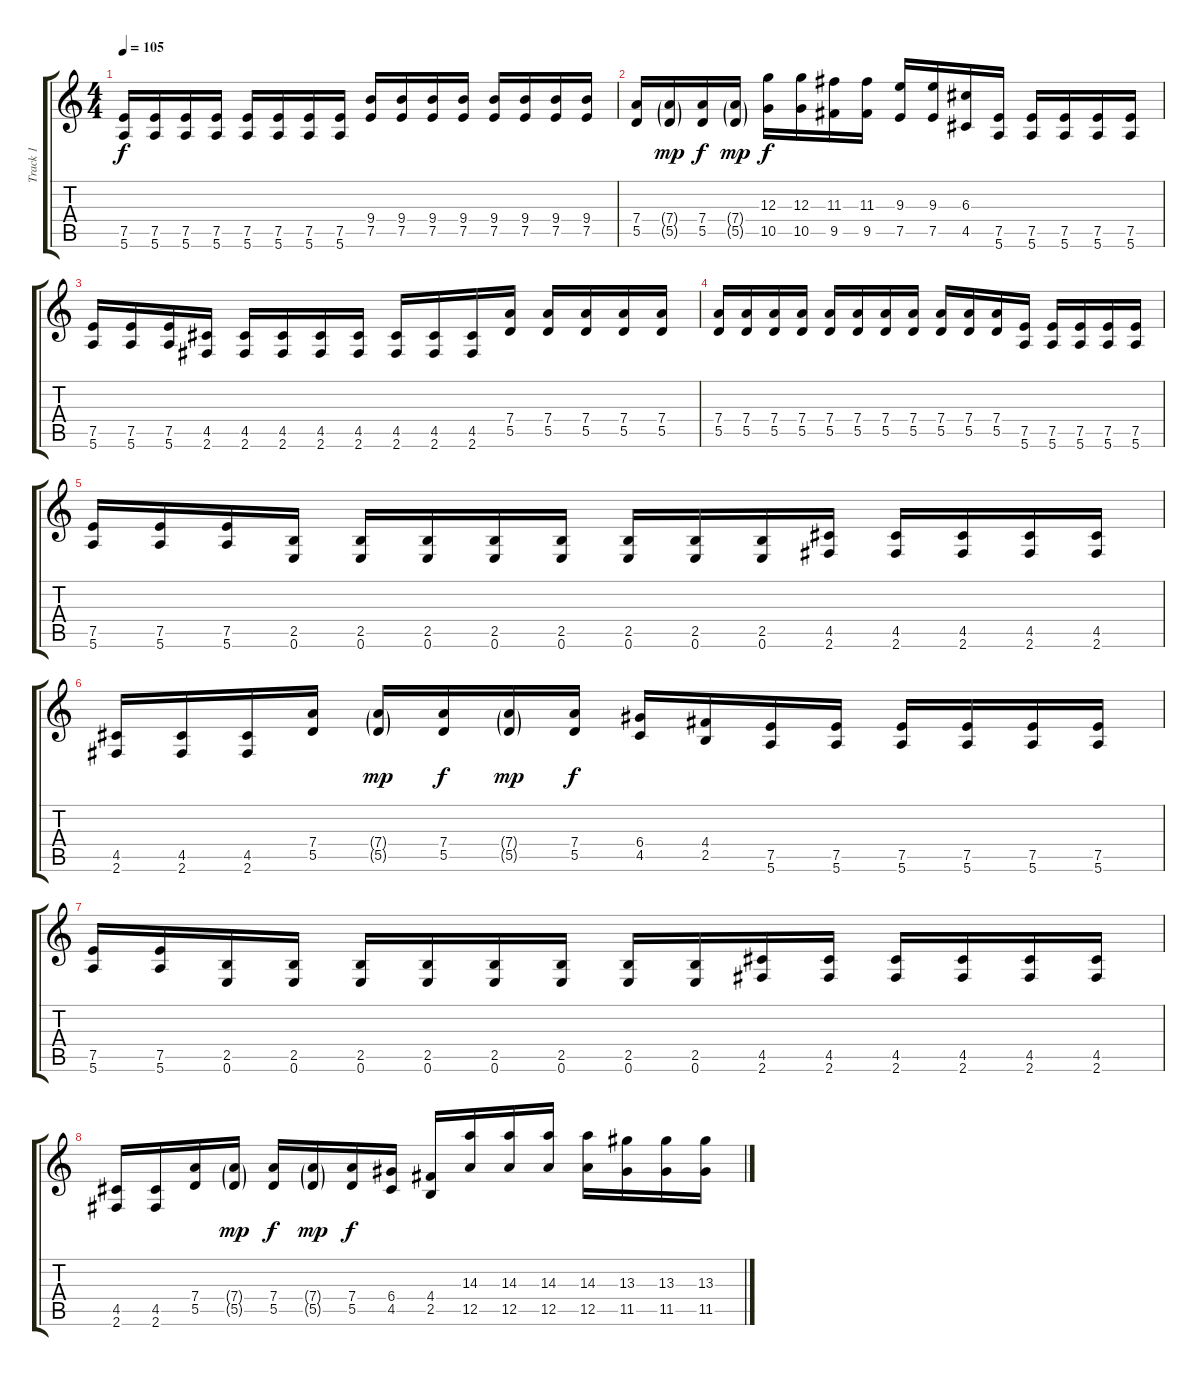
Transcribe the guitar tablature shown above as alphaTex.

\track ("Track 1" "Track 1") {instrument acousticguitarnylon}
\staff {score tabs}
\tuning (E4 B3 G3 D3 A2 E2) {hide}
\ts (4 4)
\tempo 105
\clef g2
\ks c
(7.5 5.6).16{dy f} (7.5 5.6).16 (7.5 5.6).16 (7.5 5.6).16 (7.5 5.6).16 (7.5 5.6).16 (7.5 5.6).16 (7.5 5.6).16 (9.4 7.5).16 (9.4 7.5).16 (9.4 7.5).16 (9.4 7.5).16 (9.4 7.5).16 (9.4 7.5).16 (9.4 7.5).16 (9.4 7.5).16 |
(7.4 5.5).16 (7.4{g} 5.5{g}).16{dy mp} (7.4 5.5).16{dy f} (7.4{g} 5.5{g}).16{dy mp} (12.3 10.5).16{dy f} (12.3 10.5).16 (11.3 9.5).16 (11.3 9.5).16 (9.3 7.5).16 (9.3 7.5).16 (6.3 4.5).16 (7.5 5.6).16 (7.5 5.6).16 (7.5 5.6).16 (7.5 5.6).16 (7.5 5.6).16 |
(7.5 5.6).16 (7.5 5.6).16 (7.5 5.6).16 (4.5 2.6).16 (4.5 2.6).16 (4.5 2.6).16 (4.5 2.6).16 (4.5 2.6).16 (4.5 2.6).16 (4.5 2.6).16 (4.5 2.6).16 (7.4 5.5).16 (7.4 5.5).16 (7.4 5.5).16 (7.4 5.5).16 (7.4 5.5).16 |
(7.4 5.5).16 (7.4 5.5).16 (7.4 5.5).16 (7.4 5.5).16 (7.4 5.5).16 (7.4 5.5).16 (7.4 5.5).16 (7.4 5.5).16 (7.4 5.5).16 (7.4 5.5).16 (7.4 5.5).16 (7.5 5.6).16 (7.5 5.6).16 (7.5 5.6).16 (7.5 5.6).16 (7.5 5.6).16 |
(7.5 5.6).16 (7.5 5.6).16 (7.5 5.6).16 (2.5 0.6).16 (2.5 0.6).16 (2.5 0.6).16 (2.5 0.6).16 (2.5 0.6).16 (2.5 0.6).16 (2.5 0.6).16 (2.5 0.6).16 (4.5 2.6).16 (4.5 2.6).16 (4.5 2.6).16 (4.5 2.6).16 (4.5 2.6).16 |
(4.5 2.6).16 (4.5 2.6).16 (4.5 2.6).16 (7.4 5.5).16 (7.4{g} 5.5{g}).16{dy mp} (7.4 5.5).16{dy f} (7.4{g} 5.5{g}).16{dy mp} (7.4 5.5).16{dy f} (6.4 4.5).16 (4.4 2.5).16 (7.5 5.6).16 (7.5 5.6).16 (7.5 5.6).16 (7.5 5.6).16 (7.5 5.6).16 (7.5 5.6).16 |
(7.5 5.6).16 (7.5 5.6).16 (2.5 0.6).16 (2.5 0.6).16 (2.5 0.6).16 (2.5 0.6).16 (2.5 0.6).16 (2.5 0.6).16 (2.5 0.6).16 (2.5 0.6).16 (4.5 2.6).16 (4.5 2.6).16 (4.5 2.6).16 (4.5 2.6).16 (4.5 2.6).16 (4.5 2.6).16 |
(4.5 2.6).16 (4.5 2.6).16 (7.4 5.5).16 (7.4{g} 5.5{g}).16{dy mp} (7.4 5.5).16{dy f} (7.4{g} 5.5{g}).16{dy mp} (7.4 5.5).16{dy f} (6.4 4.5).16 (4.4 2.5).16 (14.3 12.5).16 (14.3 12.5).16 (14.3 12.5).16 (14.3 12.5).16 (13.3 11.5).16 (13.3 11.5).16 (13.3 11.5).16
